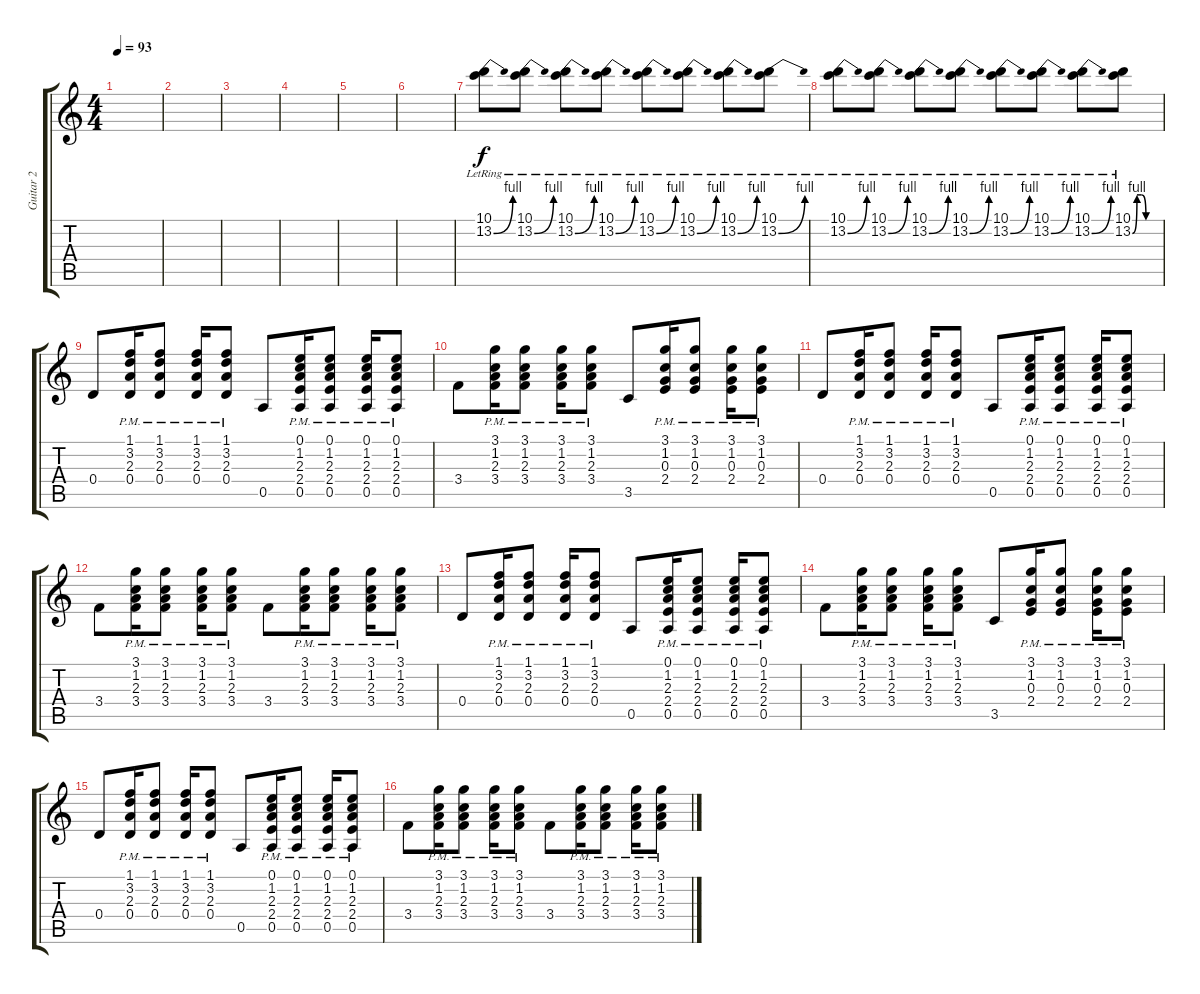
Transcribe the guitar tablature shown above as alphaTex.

\track ("Guitar 2" "Guitar 2") {instrument overdrivenguitar}
\staff {score tabs}
\tuning (E4 B3 G3 D3 A2 E2) {hide}
\ts (4 4)
\tempo 93
\clef g2
\ks c
|
|
|
|
|
|
(10.1{lr} 13.2{be (bend 0 0 60 4) lr}).8 (10.1{lr} 13.2{be (bend 0 0 60 4) lr}).8 (10.1{lr} 13.2{be (bend 0 0 60 4) lr}).8 (10.1{lr} 13.2{be (bend 0 0 60 4) lr}).8 (10.1{lr} 13.2{be (bend 0 0 60 4) lr}).8 (10.1{lr} 13.2{be (bend 0 0 60 4) lr}).8 (10.1{lr} 13.2{be (bend 0 0 60 4) lr}).8 (10.1{lr} 13.2{be (bend 0 0 60 4) lr}).8 |
(10.1{lr} 13.2{be (bend 0 0 60 4) lr}).8 (10.1{lr} 13.2{be (bend 0 0 60 4) lr}).8 (10.1{lr} 13.2{be (bend 0 0 60 4) lr}).8 (10.1{lr} 13.2{be (bend 0 0 60 4) lr}).8 (10.1{lr} 13.2{be (bend 0 0 60 4) lr}).8 (10.1{lr} 13.2{be (bend 0 0 60 4) lr}).8 (10.1{lr} 13.2{be (bend 0 0 60 4) lr}).8 (10.1 13.2{be (custom 0 0 10 4 20 4 30 0 60 0) lr}).8 |
0.4.8{volume 13 instrument electricguitarmuted} (1.1{pm} 3.2{pm} 2.3{pm} 0.4{pm}).16 (1.1{pm} 3.2{pm} 2.3{pm} 0.4{pm}).8 (1.1{pm} 3.2{pm} 2.3{pm} 0.4{pm}).16 (1.1{pm} 3.2{pm} 2.3{pm} 0.4{pm}).8 0.5.8 (0.1{pm} 1.2{pm} 2.3{pm} 2.4{pm} 0.5).16 (0.1{pm} 1.2{pm} 2.3{pm} 2.4{pm} 0.5).8 (0.1{pm} 1.2{pm} 2.3{pm} 2.4{pm} 0.5).16 (0.1{pm} 1.2{pm} 2.3{pm} 2.4{pm} 0.5).8 |
3.4.8 (3.1{pm} 1.2{pm} 2.3{pm} 3.4{pm}).16 (3.1{pm} 1.2{pm} 2.3{pm} 3.4{pm}).8 (3.1{pm} 1.2{pm} 2.3{pm} 3.4{pm}).16 (3.1{pm} 1.2{pm} 2.3{pm} 3.4{pm}).8 3.5.8 (3.1{pm} 1.2{pm} 0.3 2.4{pm}).16 (3.1{pm} 1.2{pm} 0.3{pm} 2.4{pm}).8 (3.1{pm} 1.2{pm} 0.3{pm} 2.4{pm}).16 (3.1{pm} 1.2{pm} 0.3{pm} 2.4{pm}).8 |
0.4.8 (1.1{pm} 3.2{pm} 2.3{pm} 0.4{pm}).16 (1.1{pm} 3.2{pm} 2.3{pm} 0.4{pm}).8 (1.1{pm} 3.2{pm} 2.3{pm} 0.4{pm}).16 (1.1{pm} 3.2{pm} 2.3{pm} 0.4{pm}).8 0.5.8 (0.1{pm} 1.2{pm} 2.3{pm} 2.4{pm} 0.5).16 (0.1{pm} 1.2{pm} 2.3{pm} 2.4{pm} 0.5).8 (0.1{pm} 1.2{pm} 2.3{pm} 2.4{pm} 0.5).16 (0.1{pm} 1.2{pm} 2.3{pm} 2.4{pm} 0.5).8 |
3.4.8 (3.1{pm} 1.2{pm} 2.3{pm} 3.4{pm}).16 (3.1{pm} 1.2{pm} 2.3{pm} 3.4{pm}).8 (3.1{pm} 1.2{pm} 2.3{pm} 3.4{pm}).16 (3.1{pm} 1.2{pm} 2.3{pm} 3.4{pm}).8 3.4.8 (3.1{pm} 1.2{pm} 2.3{pm} 3.4{pm}).16 (3.1{pm} 1.2{pm} 2.3{pm} 3.4{pm}).8 (3.1{pm} 1.2{pm} 2.3{pm} 3.4{pm}).16 (3.1{pm} 1.2{pm} 2.3{pm} 3.4{pm}).8 |
0.4.8 (1.1{pm} 3.2{pm} 2.3{pm} 0.4{pm}).16 (1.1{pm} 3.2{pm} 2.3{pm} 0.4{pm}).8 (1.1{pm} 3.2{pm} 2.3{pm} 0.4{pm}).16 (1.1{pm} 3.2{pm} 2.3{pm} 0.4{pm}).8 0.5.8 (0.1{pm} 1.2{pm} 2.3{pm} 2.4{pm} 0.5).16 (0.1{pm} 1.2{pm} 2.3{pm} 2.4{pm} 0.5).8 (0.1{pm} 1.2{pm} 2.3{pm} 2.4{pm} 0.5).16 (0.1{pm} 1.2{pm} 2.3{pm} 2.4{pm} 0.5).8 |
3.4.8 (3.1{pm} 1.2{pm} 2.3{pm} 3.4{pm}).16 (3.1{pm} 1.2{pm} 2.3{pm} 3.4{pm}).8 (3.1{pm} 1.2{pm} 2.3{pm} 3.4{pm}).16 (3.1{pm} 1.2{pm} 2.3{pm} 3.4{pm}).8 3.5.8 (3.1{pm} 1.2{pm} 0.3 2.4{pm}).16 (3.1{pm} 1.2{pm} 0.3{pm} 2.4{pm}).8 (3.1{pm} 1.2{pm} 0.3{pm} 2.4{pm}).16 (3.1{pm} 1.2{pm} 0.3{pm} 2.4{pm}).8 |
0.4.8 (1.1{pm} 3.2{pm} 2.3{pm} 0.4{pm}).16 (1.1{pm} 3.2{pm} 2.3{pm} 0.4{pm}).8 (1.1{pm} 3.2{pm} 2.3{pm} 0.4{pm}).16 (1.1{pm} 3.2{pm} 2.3{pm} 0.4{pm}).8 0.5.8 (0.1{pm} 1.2{pm} 2.3{pm} 2.4{pm} 0.5).16 (0.1{pm} 1.2{pm} 2.3{pm} 2.4{pm} 0.5).8 (0.1{pm} 1.2{pm} 2.3{pm} 2.4{pm} 0.5).16 (0.1{pm} 1.2{pm} 2.3{pm} 2.4{pm} 0.5).8 |
3.4.8 (3.1{pm} 1.2{pm} 2.3{pm} 3.4{pm}).16 (3.1{pm} 1.2{pm} 2.3{pm} 3.4{pm}).8 (3.1{pm} 1.2{pm} 2.3{pm} 3.4{pm}).16 (3.1{pm} 1.2{pm} 2.3{pm} 3.4{pm}).8 3.4.8 (3.1{pm} 1.2{pm} 2.3{pm} 3.4{pm}).16 (3.1{pm} 1.2{pm} 2.3{pm} 3.4{pm}).8 (3.1{pm} 1.2{pm} 2.3{pm} 3.4{pm}).16 (3.1{pm} 1.2{pm} 2.3{pm} 3.4{pm}).8
